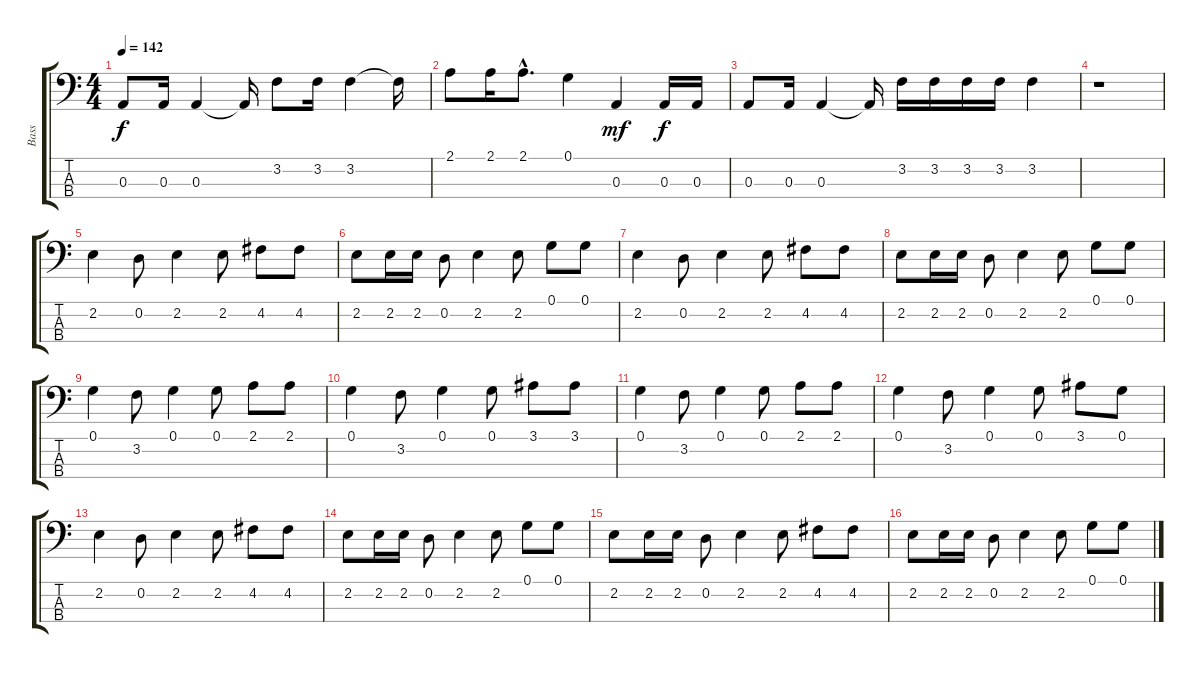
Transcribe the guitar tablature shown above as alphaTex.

\track ("Bass" "Bass") {instrument electricbassfinger}
\staff {score tabs}
\tuning (G2 D2 A1 E1) {hide}
\ts (4 4)
\tempo 142
\clef f4
\ks c
0.3.8{dy f} 0.3.16 0.3.4 0.3{t}.16 3.2.8 3.2.16 3.2.4 3.2{t}.16 |
2.1.8 2.1.16 2.1{hac}.8{d} 0.1.4 0.3.4{dy mf} 0.3.16{dy f} 0.3.16 |
0.3.8 0.3.16 0.3.4 0.3{t}.16 3.2.16 3.2.16 3.2.16 3.2.16 3.2.4 |
r.1 |
2.2.4 0.2.8 2.2.4 2.2.8 4.2.8 4.2.8 |
2.2.8 2.2.16 2.2.16 0.2.8 2.2.4 2.2.8 0.1.8 0.1.8 |
2.2.4 0.2.8 2.2.4 2.2.8 4.2.8 4.2.8 |
2.2.8 2.2.16 2.2.16 0.2.8 2.2.4 2.2.8 0.1.8 0.1.8 |
0.1.4 3.2.8 0.1.4 0.1.8 2.1.8 2.1.8 |
0.1.4 3.2.8 0.1.4 0.1.8 3.1.8 3.1.8 |
0.1.4 3.2.8 0.1.4 0.1.8 2.1.8 2.1.8 |
0.1.4 3.2.8 0.1.4 0.1.8 3.1.8 0.1.8 |
2.2.4 0.2.8 2.2.4 2.2.8 4.2.8 4.2.8 |
2.2.8 2.2.16 2.2.16 0.2.8 2.2.4 2.2.8 0.1.8 0.1.8 |
2.2.8 2.2.16 2.2.16 0.2.8 2.2.4 2.2.8 4.2.8 4.2.8 |
2.2.8 2.2.16 2.2.16 0.2.8 2.2.4 2.2.8 0.1.8 0.1.8
